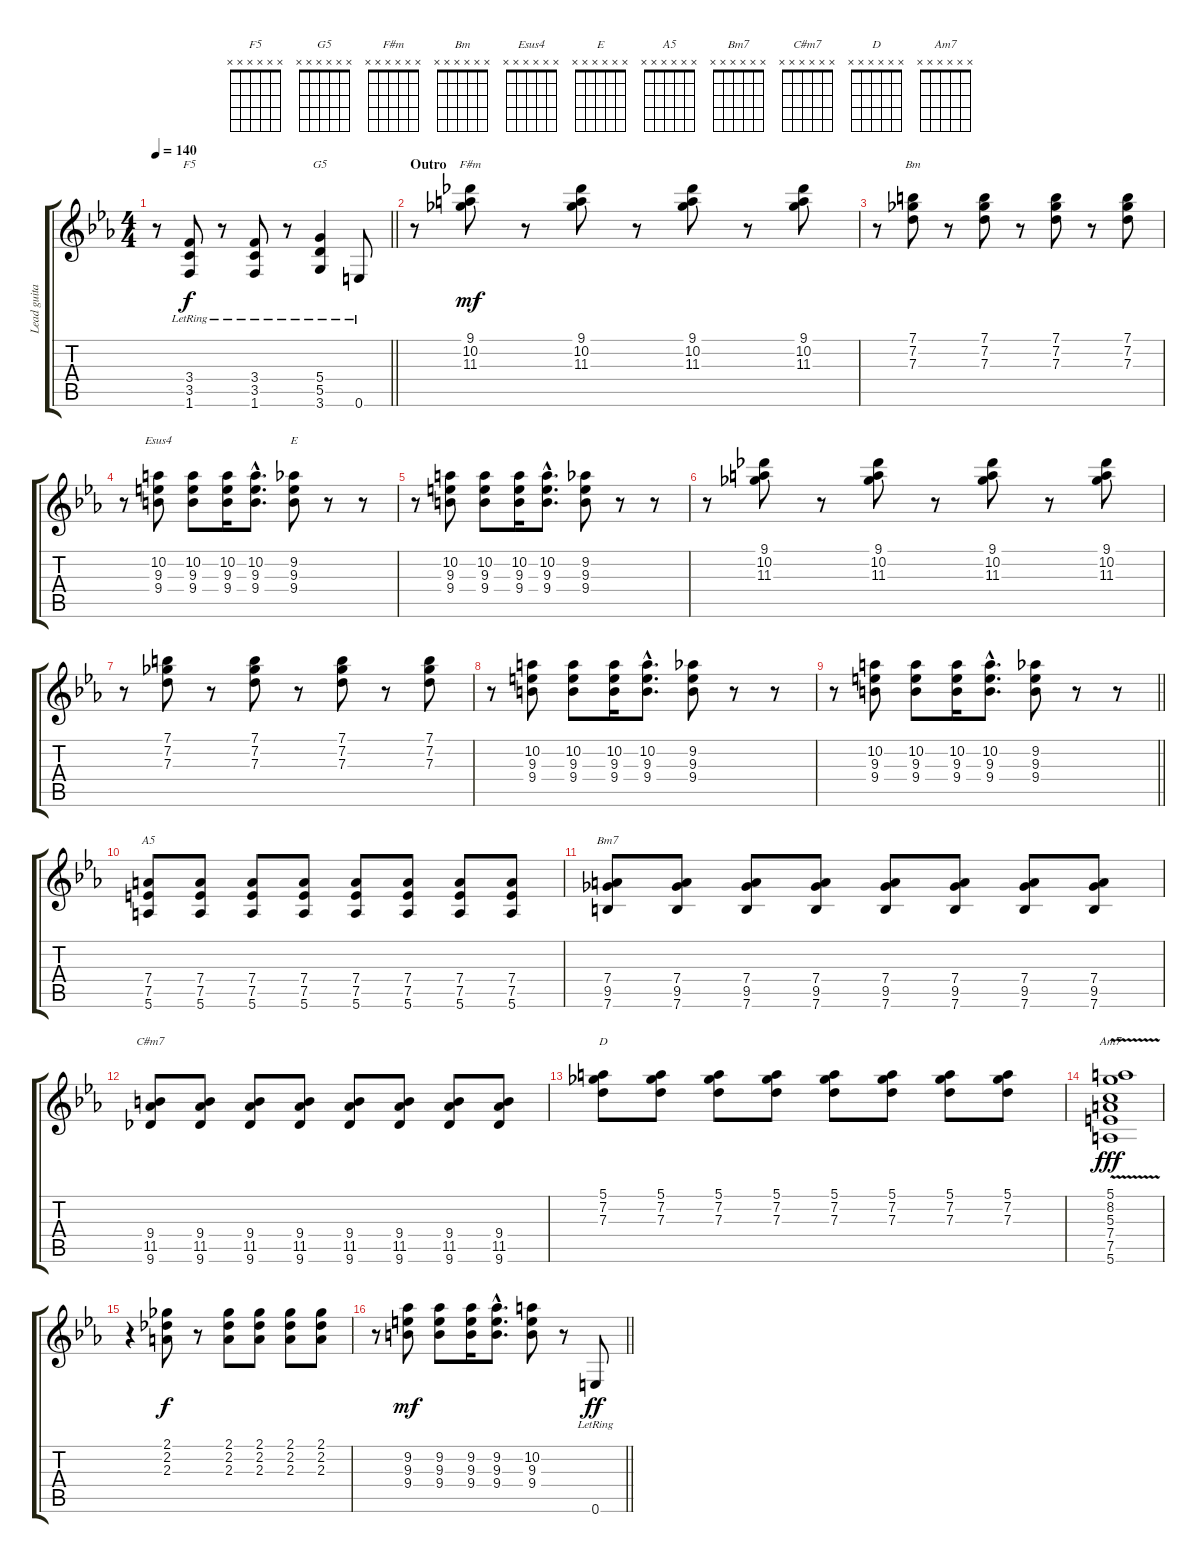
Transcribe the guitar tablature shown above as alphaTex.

\track ("Lead guitar - Davy Johnstone" "Lead guita") {instrument distortionguitar}
\staff {score tabs}
\tuning (E4 B3 G3 D3 A2 E2) {hide}
\chord ("F5" x x x x x x)
\chord ("G5" x x x x x x)
\chord ("F#m" x x x x x x)
\chord ("Bm" x x x x x x)
\chord ("Esus4" x x x x x x)
\chord ("E" x x x x x x)
\chord ("A5" x x x x x x)
\chord ("Bm7" x x x x x x)
\chord ("C#m7" x x x x x x)
\chord ("D" x x x x x x)
\chord ("Am7" x x x x x x)
\ts (4 4)
\tempo 140
\clef g2
\barLineRight lightlight
\ks cminor
r.8{dy f} (3.4{lr} 3.5{lr} 1.6{lr}).8{ch "F5"} r.8 (3.4{lr} 3.5{lr} 1.6{lr}).8 r.8 (5.4{lr} 5.5{lr} 3.6{lr}).4{ch "G5"} 0.6{lr}.8 |
\section ("" "Outro")
r.8 (9.1 10.2 11.3).8{ch "F#m" dy mf volume 10} r.8 (9.1 10.2 11.3).8 r.8 (9.1 10.2 11.3).8 r.8 (9.1 10.2 11.3).8 |
r.8 (7.1 7.2 7.3).8{ch "Bm"} r.8 (7.1 7.2 7.3).8 r.8 (7.1 7.2 7.3).8 r.8 (7.1 7.2 7.3).8 |
r.8 (10.2 9.3 9.4).8{ch "Esus4"} (10.2 9.3 9.4).8 (10.2 9.3 9.4).16 (10.2{hac} 9.3{hac} 9.4{hac}).8{d} (9.2 9.3 9.4).8{ch "E"} r.8 r.8 |
r.8 (10.2 9.3 9.4).8 (10.2 9.3 9.4).8 (10.2 9.3 9.4).16 (10.2{hac} 9.3{hac} 9.4{hac}).8{d} (9.2 9.3 9.4).8 r.8 r.8 |
r.8 (9.1 10.2 11.3).8 r.8 (9.1 10.2 11.3).8 r.8 (9.1 10.2 11.3).8 r.8 (9.1 10.2 11.3).8 |
r.8 (7.1 7.2 7.3).8 r.8 (7.1 7.2 7.3).8 r.8 (7.1 7.2 7.3).8 r.8 (7.1 7.2 7.3).8 |
r.8 (10.2 9.3 9.4).8 (10.2 9.3 9.4).8 (10.2 9.3 9.4).16 (10.2{hac} 9.3{hac} 9.4{hac}).8{d} (9.2 9.3 9.4).8 r.8 r.8 |
\barLineRight lightlight
r.8 (10.2 9.3 9.4).8 (10.2 9.3 9.4).8 (10.2 9.3 9.4).16 (10.2{hac} 9.3{hac} 9.4{hac}).8{d} (9.2 9.3 9.4).8 r.8 r.8 |
(7.4 7.5 5.6).8{ch "A5"} (7.4 7.5 5.6).8 (7.4 7.5 5.6).8 (7.4 7.5 5.6).8 (7.4 7.5 5.6).8 (7.4 7.5 5.6).8 (7.4 7.5 5.6).8 (7.4 7.5 5.6).8 |
(7.4 9.5 7.6).8{ch "Bm7"} (7.4 9.5 7.6).8 (7.4 9.5 7.6).8 (7.4 9.5 7.6).8 (7.4 9.5 7.6).8 (7.4 9.5 7.6).8 (7.4 9.5 7.6).8 (7.4 9.5 7.6).8 |
(9.4 11.5 9.6).8{ch "C#m7"} (9.4 11.5 9.6).8 (9.4 11.5 9.6).8 (9.4 11.5 9.6).8 (9.4 11.5 9.6).8 (9.4 11.5 9.6).8 (9.4 11.5 9.6).8 (9.4 11.5 9.6).8 |
(5.1 7.2 7.3).8{ch "D"} (5.1 7.2 7.3).8 (5.1 7.2 7.3).8 (5.1 7.2 7.3).8 (5.1 7.2 7.3).8 (5.1 7.2 7.3).8 (5.1 7.2 7.3).8 (5.1 7.2 7.3).8 |
(5.1{v} 8.2{v} 5.3 7.4 7.5 5.6{v}).1{ch "Am7" dy fff} |
r.4 (2.1 2.2 2.3).8{dy f} r.8 (2.1 2.2 2.3).8 (2.1 2.2 2.3).8 (2.1 2.2 2.3).8 (2.1 2.2 2.3).8 |
\barLineRight lightlight
r.8 (9.2 9.3 9.4).8{dy mf} (9.2 9.3 9.4).8 (9.2 9.3 9.4).16 (9.2{hac} 9.3{hac} 9.4{hac}).8{d} (10.2 9.3 9.4).8 r.8 0.6{lr}.8{dy ff}
